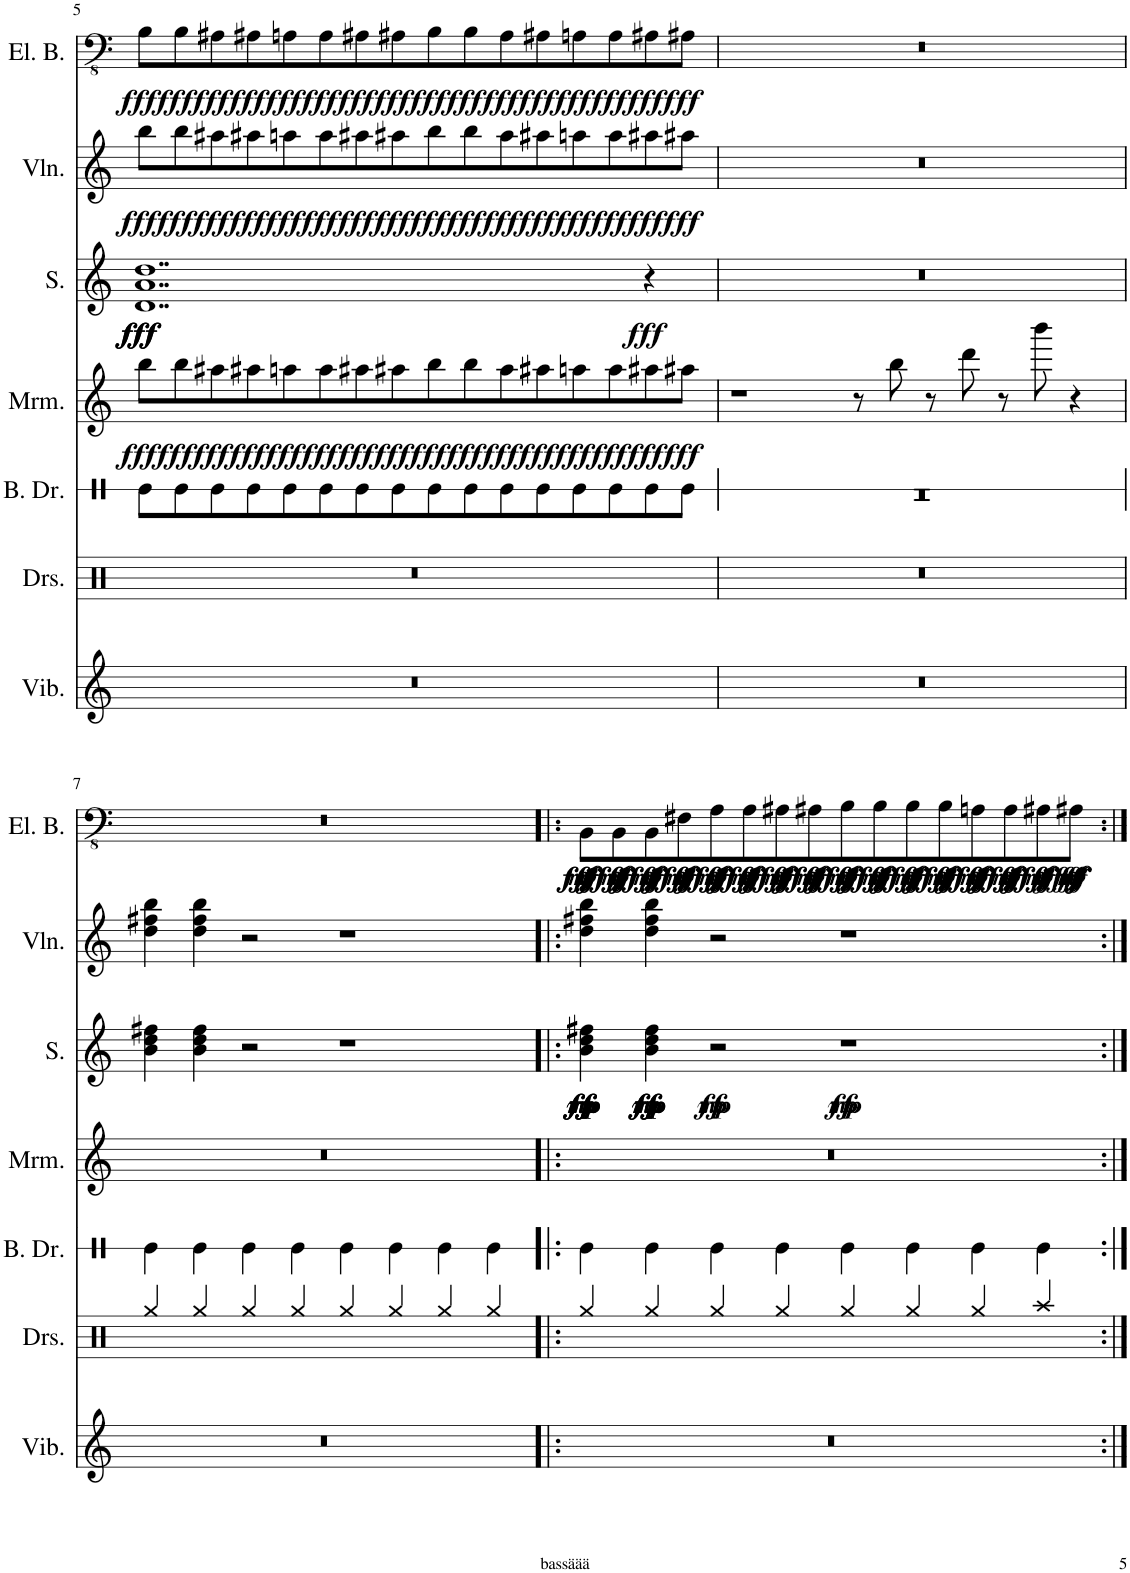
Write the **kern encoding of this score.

**kern	**kern	**kern	**kern	**dynam	**kern	**dynam	**kern	**dynam	**kern	**dynam
*part7	*part6	*part5	*part4	*part4	*part3	*part3	*part2	*part2	*part1	*part1
*staff7	*staff6	*staff5	*staff4	*staff4	*staff3	*staff3	*staff2	*staff2	*staff1	*staff1
*I"Vibraphone	*I"Trumset	*I"Bastrumma	*I"Marimba	*	*I"Sopran	*	*I"Violin	*	*I"Elbas	*
*I'Vib.	*	*	*I'Mrm.	*	*I'S.	*	*I'Vln.	*	*I'El. B.	*
!!LO:PB:g=z
*clefG2	*clefX	*clefX	*clefG2	*	*clefG2	*	*clefG2	*	*clefFv4	*
*k[]	*k[]	*k[]	*k[]	*	*k[]	*	*k[]	*	*k[]	*
*M8/4	*M8/4	*M8/4	*M8/4	*	*M8/4	*	*M8/4	*	*M8/4	*
=5	=5	=5	=5	=5	=5	=5	=5	=5	=5	=5
!	!	!	!	!LO:DY:b	!	!LO:DY:b	!	!	!	!
!	!	!	!	!	!	!LO:DY:n=1:b	!	!	!	!
!	!	!	!	!	!	!LO:DY:n=2:b	!	!LO:DY:b	!	!LO:DY:b
0r	0r	8Re\L	8bb\L	fff	1..d 1..a 1..dd	fff fff fff	8bb\L	fff	8BB\L	fff
!	!	!	!	!LO:DY:b	!	!	!	!LO:DY:b	!	!LO:DY:b
.	.	8Re\	8bb\	fff	.	.	8bb\	fff	8BB\	fff
!	!	!	!	!LO:DY:b	!	!	!	!LO:DY:b	!	!LO:DY:b
.	.	8Re\	8aa#X\	fff	.	.	8aa#X\	fff	8AA#X\	fff
!	!	!	!	!LO:DY:b	!	!	!	!LO:DY:b	!	!LO:DY:b
.	.	8Re\	8aa#X\	fff	.	.	8aa#X\	fff	8AA#X\	fff
!	!	!	!	!LO:DY:b	!	!	!	!LO:DY:b	!	!LO:DY:b
.	.	8Re\	8aan\	fff	.	.	8aan\	fff	8AAn\	fff
!	!	!	!	!LO:DY:b	!	!	!	!LO:DY:b	!	!LO:DY:b
.	.	8Re\	8aa\	fff	.	.	8aa\	fff	8AA\	fff
!	!	!	!	!LO:DY:b	!	!	!	!LO:DY:b	!	!LO:DY:b
.	.	8Re\	8aa#X\	fff	.	.	8aa#X\	fff	8AA#X\	fff
!	!	!	!	!LO:DY:b	!	!	!	!LO:DY:b	!	!LO:DY:b
.	.	8Re\	8aa#X\	fff	.	.	8aa#X\	fff	8AA#X\	fff
!	!	!	!	!LO:DY:b	!	!	!	!LO:DY:b	!	!LO:DY:b
.	.	8Re\	8bb\	fff	.	.	8bb\	fff	8BB\	fff
!	!	!	!	!LO:DY:b	!	!	!	!LO:DY:b	!	!LO:DY:b
.	.	8Re\	8bb\	fff	.	.	8bb\	fff	8BB\	fff
!	!	!	!	!LO:DY:b	!	!	!	!LO:DY:b	!	!LO:DY:b
.	.	8Re\	8aa#\	fff	.	.	8aa#\	fff	8AA#\	fff
!	!	!	!	!LO:DY:b	!	!	!	!LO:DY:b	!	!LO:DY:b
.	.	8Re\	8aa#X\	fff	.	.	8aa#X\	fff	8AA#X\	fff
!	!	!	!	!LO:DY:b	!	!	!	!LO:DY:b	!	!LO:DY:b
.	.	8Re\	8aan\	fff	.	.	8aan\	fff	8AAn\	fff
!	!	!	!	!LO:DY:b	!	!	!	!LO:DY:b	!	!LO:DY:b
.	.	8Re\	8aa\	fff	.	.	8aa\	fff	8AA\	fff
!	!	!	!	!LO:DY:b	!	!LO:DY:n=3:b	!	!LO:DY:b	!	!LO:DY:b
.	.	8Re\	8aa#X\	fff	4r	fff	8aa#X\	fff	8AA#X\	fff
!	!	!	!	!LO:DY:b	!	!	!	!LO:DY:b	!	!LO:DY:b
.	.	8Re\J	8aa#X\J	fff	.	.	8aa#X\J	fff	8AA#X\J	fff
=6	=6	=6	=6	=6	=6	=6	=6	=6	=6	=6
0r	0r	0r	1r	.	0r	.	0r	.	0r	.
.	.	.	8r	.	.	.	.	.	.	.
.	.	.	8bb\	.	.	.	.	.	.	.
.	.	.	8r	.	.	.	.	.	.	.
.	.	.	8ddd\	.	.	.	.	.	.	.
.	.	.	8r	.	.	.	.	.	.	.
.	.	.	8bbb\	.	.	.	.	.	.	.
.	.	.	4r	.	.	.	.	.	.	.
!!LO:LB:g=z
=7	=7	=7	=7	=7	=7	=7	=7	=7	=7	=7
0r	4Rgg/	4Re\	0r	.	4b\ 4dd\ 4ff#X\	.	4dd\ 4ff#X\ 4bb\	.	0r	.
.	4Rgg/	4Re\	.	.	4b\ 4dd\ 4ff#\	.	4dd\ 4ff#\ 4bb\	.	.	.
.	4Rgg/	4Re\	.	.	2r	.	2r	.	.	.
.	4Rgg/	4Re\	.	.	.	.	.	.	.	.
.	4Rgg/	4Re\	.	.	1r	.	1r	.	.	.
.	4Rgg/	4Re\	.	.	.	.	.	.	.	.
.	4Rgg/	4Re\	.	.	.	.	.	.	.	.
.	4Rgg/	4Re\	.	.	.	.	.	.	.	.
=8!|:	=8!|:	=8!|:	=8!|:	=8!|:	=8!|:	=8!|:	=8!|:	=8!|:	=8!|:	=8!|:
!	!	!	!	!	!	!LO:DY:b	!	!	!	!
!	!	!	!	!	!	!LO:DY:n=1:b	!	!	!	!
!	!	!	!	!	!	!LO:DY:n=2:b	!	!	!	!
!	!	!	!	!	!	!LO:DY:n=3:b	!	!	!	!
!	!	!	!	!	!	!LO:DY:n=4:b	!	!	!	!
!	!	!	!	!	!	!LO:DY:n=5:b	!	!	!	!
!	!	!	!	!	!	!LO:DY:n=6:b	!	!	!	!
!	!	!	!	!	!	!LO:DY:n=7:b	!	!	!	!
!	!	!	!	!	!	!LO:DY:n=8:b	!	!	!	!LO:DY:b
!	!	!	!	!	!	!	!	!	!	!LO:DY:n=1:b
!	!	!	!	!	!	!	!	!	!	!LO:DY:n=2:b
!	!	!	!	!	!	!	!	!	!	!LO:DY:n=3:b
!	!	!	!	!	!	!	!	!	!	!LO:DY:n=4:b
!	!	!	!	!	!	!	!	!	!	!LO:DY:n=5:b
0r	4Rgg/	4Re\	0r	.	4b\ 4dd\ 4ff#X\	p p p mp mp mp ff ff ff	4dd\ 4ff#X\ 4bb\	.	8BBB\L	p mf fff f fff f
!	!	!	!	!	!	!	!	!	!	!LO:DY:n=6:b
!	!	!	!	!	!	!	!	!	!	!LO:DY:n=7:b
!	!	!	!	!	!	!	!	!	!	!LO:DY:n=8:b
!	!	!	!	!	!	!	!	!	!	!LO:DY:n=9:b
!	!	!	!	!	!	!	!	!	!	!LO:DY:n=10:b
!	!	!	!	!	!	!	!	!	!	!LO:DY:n=11:b
.	.	.	.	.	.	.	.	.	8BBB\	p mf fff f fff f
!	!	!	!	!	!	!LO:DY:n=9:b	!	!	!	!
!	!	!	!	!	!	!LO:DY:n=10:b	!	!	!	!
!	!	!	!	!	!	!LO:DY:n=11:b	!	!	!	!
!	!	!	!	!	!	!LO:DY:n=12:b	!	!	!	!
!	!	!	!	!	!	!LO:DY:n=13:b	!	!	!	!
!	!	!	!	!	!	!LO:DY:n=14:b	!	!	!	!
!	!	!	!	!	!	!LO:DY:n=15:b	!	!	!	!
!	!	!	!	!	!	!LO:DY:n=16:b	!	!	!	!
!	!	!	!	!	!	!LO:DY:n=17:b	!	!	!	!LO:DY:n=12:b
!	!	!	!	!	!	!	!	!	!	!LO:DY:n=13:b
!	!	!	!	!	!	!	!	!	!	!LO:DY:n=14:b
!	!	!	!	!	!	!	!	!	!	!LO:DY:n=15:b
!	!	!	!	!	!	!	!	!	!	!LO:DY:n=16:b
!	!	!	!	!	!	!	!	!	!	!LO:DY:n=17:b
.	4Rgg/	4Re\	.	.	4b\ 4dd\ 4ff#\	p p p mp mp mp ff ff ff	4dd\ 4ff#\ 4bb\	.	8BBB\	p mf fff f fff f
!	!	!	!	!	!	!	!	!	!	!LO:DY:n=18:b
!	!	!	!	!	!	!	!	!	!	!LO:DY:n=19:b
!	!	!	!	!	!	!	!	!	!	!LO:DY:n=20:b
!	!	!	!	!	!	!	!	!	!	!LO:DY:n=21:b
!	!	!	!	!	!	!	!	!	!	!LO:DY:n=22:b
!	!	!	!	!	!	!	!	!	!	!LO:DY:n=23:b
.	.	.	.	.	.	.	.	.	8FF#X\	p mf fff f fff f
!	!	!	!	!	!	!LO:DY:n=18:b	!	!	!	!
!	!	!	!	!	!	!LO:DY:n=19:b	!	!	!	!
!	!	!	!	!	!	!LO:DY:n=20:b	!	!	!	!LO:DY:n=24:b
!	!	!	!	!	!	!	!	!	!	!LO:DY:n=25:b
!	!	!	!	!	!	!	!	!	!	!LO:DY:n=26:b
!	!	!	!	!	!	!	!	!	!	!LO:DY:n=27:b
!	!	!	!	!	!	!	!	!	!	!LO:DY:n=28:b
!	!	!	!	!	!	!	!	!	!	!LO:DY:n=29:b
.	4Rgg/	4Re\	.	.	2r	p mp ff	2r	.	8AA\	p mf fff f fff f
!	!	!	!	!	!	!	!	!	!	!LO:DY:n=30:b
!	!	!	!	!	!	!	!	!	!	!LO:DY:n=31:b
!	!	!	!	!	!	!	!	!	!	!LO:DY:n=32:b
!	!	!	!	!	!	!	!	!	!	!LO:DY:n=33:b
!	!	!	!	!	!	!	!	!	!	!LO:DY:n=34:b
!	!	!	!	!	!	!	!	!	!	!LO:DY:n=35:b
.	.	.	.	.	.	.	.	.	8AA\	p mf fff f fff f
!	!	!	!	!	!	!	!	!	!	!LO:DY:n=36:b
!	!	!	!	!	!	!	!	!	!	!LO:DY:n=37:b
!	!	!	!	!	!	!	!	!	!	!LO:DY:n=38:b
!	!	!	!	!	!	!	!	!	!	!LO:DY:n=39:b
!	!	!	!	!	!	!	!	!	!	!LO:DY:n=40:b
!	!	!	!	!	!	!	!	!	!	!LO:DY:n=41:b
.	4Rgg/	4Re\	.	.	.	.	.	.	8AA#X\	p mf fff f fff f
!	!	!	!	!	!	!	!	!	!	!LO:DY:n=42:b
!	!	!	!	!	!	!	!	!	!	!LO:DY:n=43:b
!	!	!	!	!	!	!	!	!	!	!LO:DY:n=44:b
!	!	!	!	!	!	!	!	!	!	!LO:DY:n=45:b
!	!	!	!	!	!	!	!	!	!	!LO:DY:n=46:b
!	!	!	!	!	!	!	!	!	!	!LO:DY:n=47:b
.	.	.	.	.	.	.	.	.	8AA#X\	p mf fff f fff f
!	!	!	!	!	!	!LO:DY:n=21:b	!	!	!	!
!	!	!	!	!	!	!LO:DY:n=22:b	!	!	!	!
!	!	!	!	!	!	!LO:DY:n=23:b	!	!	!	!LO:DY:n=48:b
!	!	!	!	!	!	!	!	!	!	!LO:DY:n=49:b
!	!	!	!	!	!	!	!	!	!	!LO:DY:n=50:b
!	!	!	!	!	!	!	!	!	!	!LO:DY:n=51:b
!	!	!	!	!	!	!	!	!	!	!LO:DY:n=52:b
!	!	!	!	!	!	!	!	!	!	!LO:DY:n=53:b
.	4Rgg/	4Re\	.	.	1r	p mp ff	1r	.	8BB\	p mf fff f fff f
!	!	!	!	!	!	!	!	!	!	!LO:DY:n=54:b
!	!	!	!	!	!	!	!	!	!	!LO:DY:n=55:b
!	!	!	!	!	!	!	!	!	!	!LO:DY:n=56:b
!	!	!	!	!	!	!	!	!	!	!LO:DY:n=57:b
!	!	!	!	!	!	!	!	!	!	!LO:DY:n=58:b
!	!	!	!	!	!	!	!	!	!	!LO:DY:n=59:b
.	.	.	.	.	.	.	.	.	8BB\	p mf fff f fff f
!	!	!	!	!	!	!	!	!	!	!LO:DY:n=60:b
!	!	!	!	!	!	!	!	!	!	!LO:DY:n=61:b
!	!	!	!	!	!	!	!	!	!	!LO:DY:n=62:b
!	!	!	!	!	!	!	!	!	!	!LO:DY:n=63:b
!	!	!	!	!	!	!	!	!	!	!LO:DY:n=64:b
!	!	!	!	!	!	!	!	!	!	!LO:DY:n=65:b
.	4Rgg/	4Re\	.	.	.	.	.	.	8BB\	p mf fff f fff f
!	!	!	!	!	!	!	!	!	!	!LO:DY:n=66:b
!	!	!	!	!	!	!	!	!	!	!LO:DY:n=67:b
!	!	!	!	!	!	!	!	!	!	!LO:DY:n=68:b
!	!	!	!	!	!	!	!	!	!	!LO:DY:n=69:b
!	!	!	!	!	!	!	!	!	!	!LO:DY:n=70:b
!	!	!	!	!	!	!	!	!	!	!LO:DY:n=71:b
.	.	.	.	.	.	.	.	.	8BB\	p mf fff f fff f
!	!	!	!	!	!	!	!	!	!	!LO:DY:n=72:b
!	!	!	!	!	!	!	!	!	!	!LO:DY:n=73:b
!	!	!	!	!	!	!	!	!	!	!LO:DY:n=74:b
!	!	!	!	!	!	!	!	!	!	!LO:DY:n=75:b
!	!	!	!	!	!	!	!	!	!	!LO:DY:n=76:b
!	!	!	!	!	!	!	!	!	!	!LO:DY:n=77:b
.	4Rgg/	4Re\	.	.	.	.	.	.	8AAn\	p mf fff f fff f
!	!	!	!	!	!	!	!	!	!	!LO:DY:n=78:b
!	!	!	!	!	!	!	!	!	!	!LO:DY:n=79:b
!	!	!	!	!	!	!	!	!	!	!LO:DY:n=80:b
!	!	!	!	!	!	!	!	!	!	!LO:DY:n=81:b
!	!	!	!	!	!	!	!	!	!	!LO:DY:n=82:b
!	!	!	!	!	!	!	!	!	!	!LO:DY:n=83:b
.	.	.	.	.	.	.	.	.	8AA\	p mf fff f fff f
!	!	!	!	!	!	!	!	!	!	!LO:DY:n=84:b
!	!	!	!	!	!	!	!	!	!	!LO:DY:n=85:b
!	!	!	!	!	!	!	!	!	!	!LO:DY:n=86:b
!	!	!	!	!	!	!	!	!	!	!LO:DY:n=87:b
!	!	!	!	!	!	!	!	!	!	!LO:DY:n=88:b
.	4Raa/	4Re\	.	.	.	.	.	.	8AA#X\	p mf fff fff f
!	!	!	!	!	!	!	!	!	!	!LO:DY:n=89:b
!	!	!	!	!	!	!	!	!	!	!LO:DY:n=90:b
!	!	!	!	!	!	!	!	!	!	!LO:DY:n=91:b
!	!	!	!	!	!	!	!	!	!	!LO:DY:n=92:b
!	!	!	!	!	!	!	!	!	!	!LO:DY:n=93:b
!	!	!	!	!	!	!	!	!	!	!LO:DY:n=94:b
.	.	.	.	.	.	.	.	.	8AA#X\J	p mf fff f ff f
=:|!	=:|!	=:|!	=:|!	=:|!	=:|!	=:|!	=:|!	=:|!	=:|!	=:|!
*-	*-	*-	*-	*-	*-	*-	*-	*-	*-	*-
